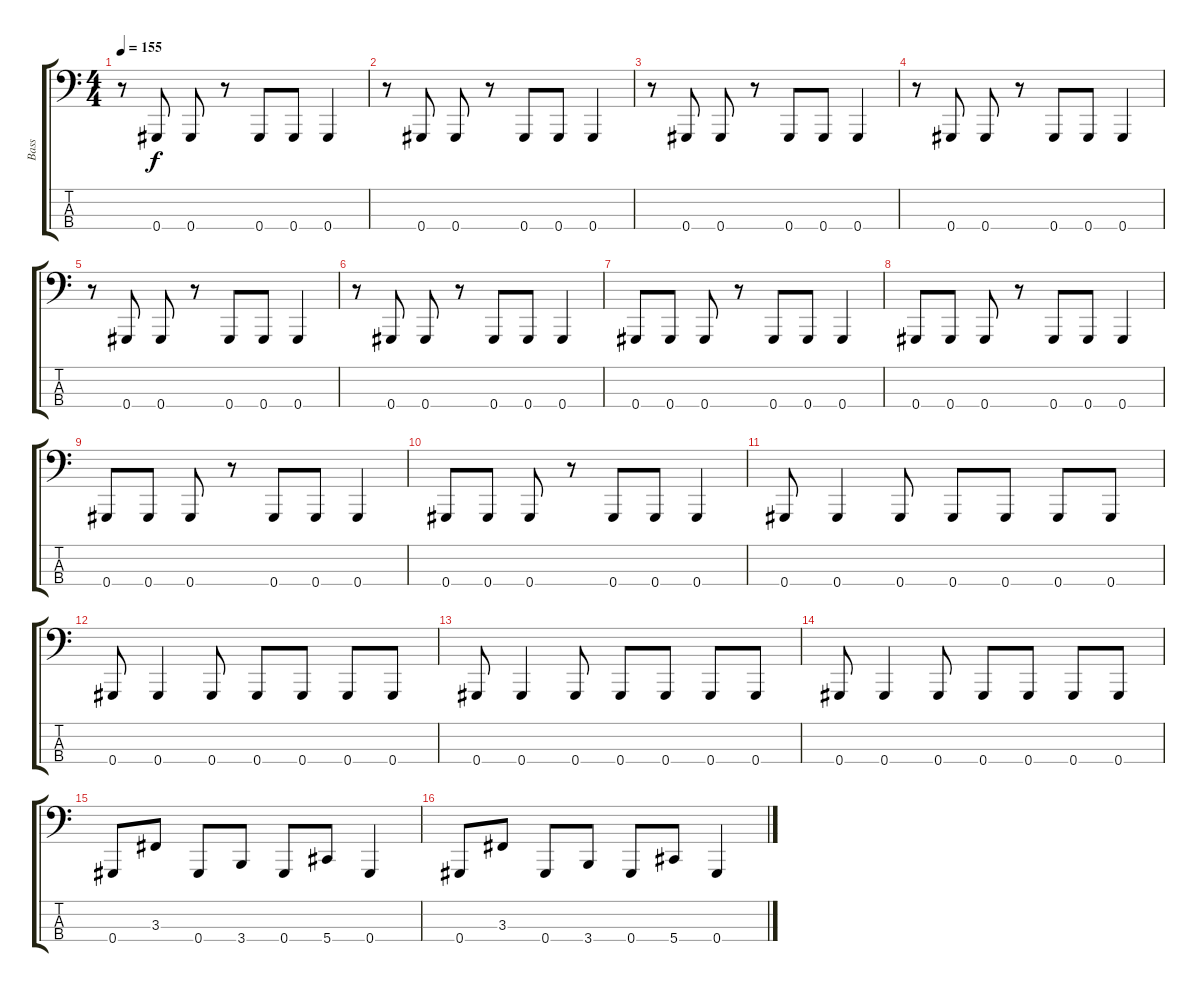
\track ("Bass" "Bass") {instrument electricbassfinger}
\staff {score tabs}
\tuning (Db2 Ab1 Eb1 Ab0) {hide}
\ts (4 4)
\tempo 155
\clef f4
\ks c
r.8{dy f} 0.4.8 0.4.8 r.8 0.4.8 0.4.8 0.4.4 |
r.8 0.4.8 0.4.8 r.8 0.4.8 0.4.8 0.4.4 |
r.8 0.4.8 0.4.8 r.8 0.4.8 0.4.8 0.4.4 |
r.8 0.4.8 0.4.8 r.8 0.4.8 0.4.8 0.4.4 |
r.8 0.4.8 0.4.8 r.8 0.4.8 0.4.8 0.4.4 |
r.8 0.4.8 0.4.8 r.8 0.4.8 0.4.8 0.4.4 |
0.4.8 0.4.8 0.4.8 r.8 0.4.8 0.4.8 0.4.4 |
0.4.8 0.4.8 0.4.8 r.8 0.4.8 0.4.8 0.4.4 |
0.4.8 0.4.8 0.4.8 r.8 0.4.8 0.4.8 0.4.4 |
0.4.8 0.4.8 0.4.8 r.8 0.4.8 0.4.8 0.4.4 |
0.4.8 0.4.4 0.4.8 0.4.8 0.4.8 0.4.8 0.4.8 |
0.4.8 0.4.4 0.4.8 0.4.8 0.4.8 0.4.8 0.4.8 |
0.4.8 0.4.4 0.4.8 0.4.8 0.4.8 0.4.8 0.4.8 |
0.4.8 0.4.4 0.4.8 0.4.8 0.4.8 0.4.8 0.4.8 |
0.4.8 3.3.8 0.4.8 3.4.8 0.4.8 5.4.8 0.4.4 |
0.4.8 3.3.8 0.4.8 3.4.8 0.4.8 5.4.8 0.4.4
